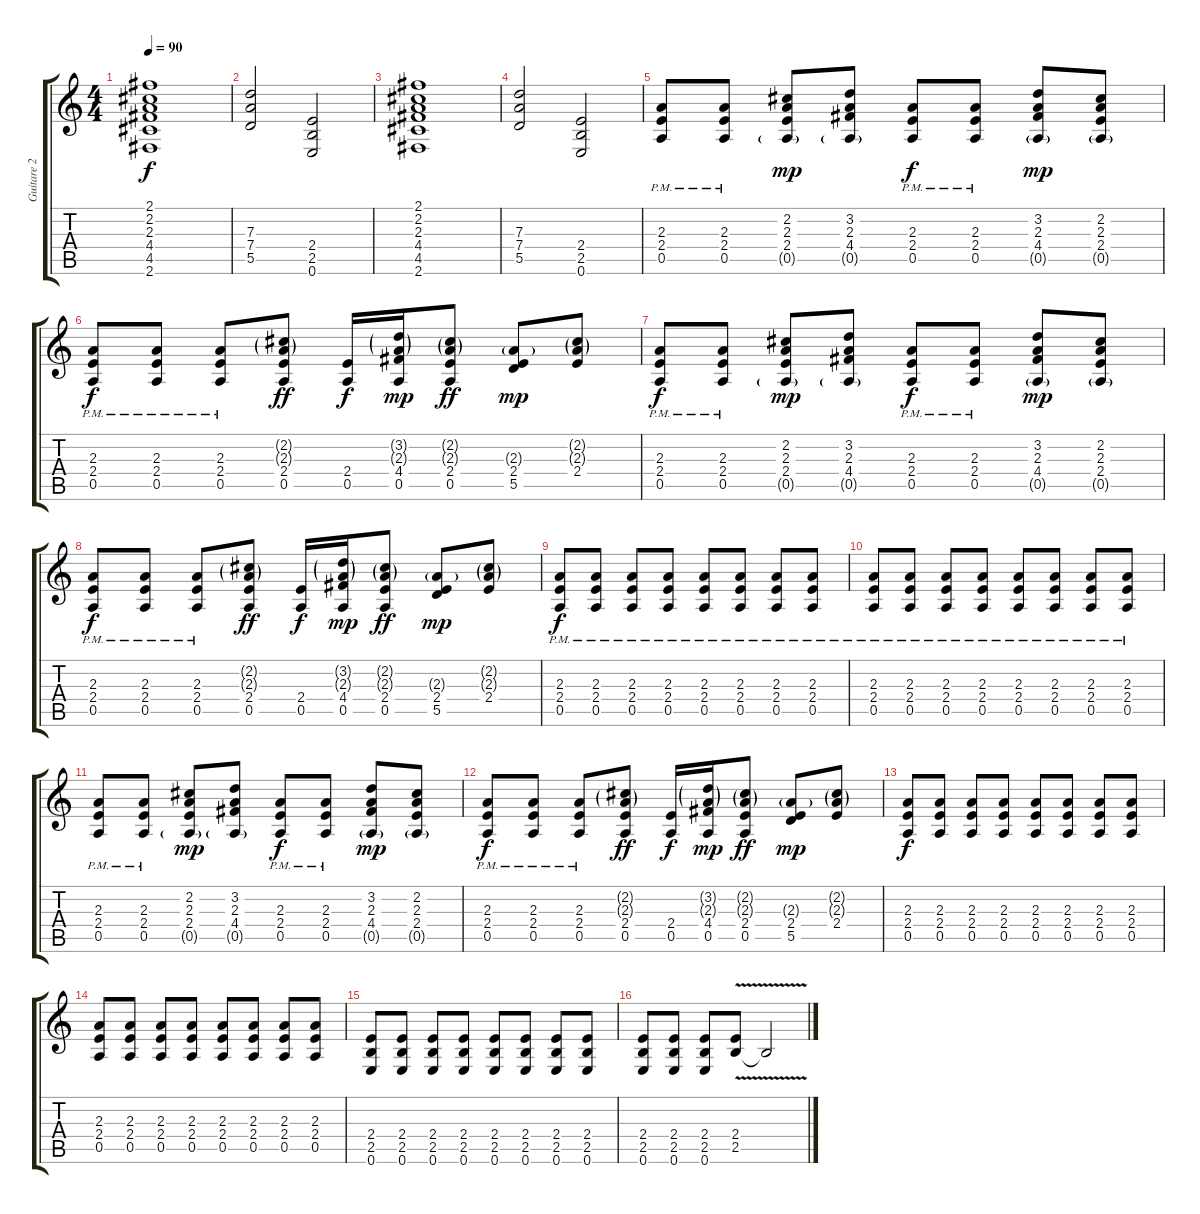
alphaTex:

\track ("Guitare 2" "Guitare 2") {instrument distortionguitar}
\staff {score tabs}
\tuning (E4 B3 G3 D3 A2 E2) {hide}
\ts (4 4)
\tempo 90
\clef g2
\ks c
(2.1 2.2 2.3 4.4 4.5 2.6).1{dy f} |
(7.3 7.4 5.5).2 (2.4 2.5 0.6).2 |
(2.1 2.2 2.3 4.4 4.5 2.6).1 |
(7.3 7.4 5.5).2 (2.4 2.5 0.6).2 |
(2.3{pm} 2.4{pm} 0.5).8 (2.3{pm} 2.4{pm} 0.5).8 (2.2 2.3 2.4 0.5{g}).8{dy mp} (3.2 2.3 4.4 0.5{g}).8 (2.3{pm} 2.4{pm} 0.5).8{dy f} (2.3{pm} 2.4 0.5).8 (3.2 2.3 4.4 0.5{g}).8{dy mp} (2.2 2.3 2.4 0.5{g}).8 |
(2.3{pm} 2.4{pm} 0.5).8{dy f} (2.3{pm} 2.4{pm} 0.5).8 (2.3{pm} 2.4{pm} 0.5).8 (2.2{g} 2.3{g} 2.4 0.5).8{dy ff} (2.4 0.5).16{dy f} (3.2{g} 2.3{g} 4.4 0.5).16{dy mp} (2.2{g} 2.3{g} 2.4 0.5).8{dy ff} (2.3{g} 2.4 5.5).8{dy mp} (2.2{g} 2.3{g} 2.4).8 |
(2.3{pm} 2.4{pm} 0.5).8{dy f} (2.3{pm} 2.4{pm} 0.5).8 (2.2 2.3 2.4 0.5{g}).8{dy mp} (3.2 2.3 4.4 0.5{g}).8 (2.3{pm} 2.4{pm} 0.5).8{dy f} (2.3{pm} 2.4 0.5).8 (3.2 2.3 4.4 0.5{g}).8{dy mp} (2.2 2.3 2.4 0.5{g}).8 |
(2.3{pm} 2.4{pm} 0.5).8{dy f} (2.3{pm} 2.4{pm} 0.5).8 (2.3{pm} 2.4{pm} 0.5).8 (2.2{g} 2.3{g} 2.4 0.5).8{dy ff} (2.4 0.5).16{dy f} (3.2{g} 2.3{g} 4.4 0.5).16{dy mp} (2.2{g} 2.3{g} 2.4 0.5).8{dy ff} (2.3{g} 2.4 5.5).8{dy mp} (2.2{g} 2.3{g} 2.4).8 |
(2.3{pm} 2.4 0.5).8{dy f} (2.3{pm} 2.4 0.5).8 (2.3{pm} 2.4 0.5).8 (2.3{pm} 2.4 0.5).8 (2.3{pm} 2.4 0.5).8 (2.3{pm} 2.4 0.5).8 (2.3{pm} 2.4 0.5).8 (2.3{pm} 2.4 0.5).8 |
(2.3{pm} 2.4 0.5).8 (2.3{pm} 2.4 0.5).8 (2.3{pm} 2.4 0.5).8 (2.3{pm} 2.4 0.5).8 (2.3{pm} 2.4 0.5).8 (2.3{pm} 2.4 0.5).8 (2.3{pm} 2.4 0.5).8 (2.3{pm} 2.4 0.5).8 |
(2.3{pm} 2.4{pm} 0.5).8 (2.3{pm} 2.4{pm} 0.5).8 (2.2 2.3 2.4 0.5{g}).8{dy mp} (3.2 2.3 4.4 0.5{g}).8 (2.3{pm} 2.4{pm} 0.5).8{dy f} (2.3{pm} 2.4 0.5).8 (3.2 2.3 4.4 0.5{g}).8{dy mp} (2.2 2.3 2.4 0.5{g}).8 |
(2.3{pm} 2.4{pm} 0.5).8{dy f} (2.3{pm} 2.4{pm} 0.5).8 (2.3{pm} 2.4{pm} 0.5).8 (2.2{g} 2.3{g} 2.4 0.5).8{dy ff} (2.4 0.5).16{dy f} (3.2{g} 2.3{g} 4.4 0.5).16{dy mp} (2.2{g} 2.3{g} 2.4 0.5).8{dy ff} (2.3{g} 2.4 5.5).8{dy mp} (2.2{g} 2.3{g} 2.4).8 |
(2.3 2.4 0.5).8{dy f} (2.3 2.4 0.5).8 (2.3 2.4 0.5).8 (2.3 2.4 0.5).8 (2.3 2.4 0.5).8 (2.3 2.4 0.5).8 (2.3 2.4 0.5).8 (2.3 2.4 0.5).8 |
(2.3 2.4 0.5).8 (2.3 2.4 0.5).8 (2.3 2.4 0.5).8 (2.3 2.4 0.5).8 (2.3 2.4 0.5).8 (2.3 2.4 0.5).8 (2.3 2.4 0.5).8 (2.3 2.4 0.5).8 |
(2.4 2.5 0.6).8 (2.4 2.5 0.6).8 (2.4 2.5 0.6).8 (2.4 2.5 0.6).8 (2.4 2.5 0.6).8 (2.4 2.5 0.6).8 (2.4 2.5 0.6).8 (2.4 2.5 0.6).8 |
(2.4 2.5 0.6).8 (2.4 2.5 0.6).8 (2.4 2.5 0.6).8 (2.4 2.5{v}).8 2.5{t}.2
